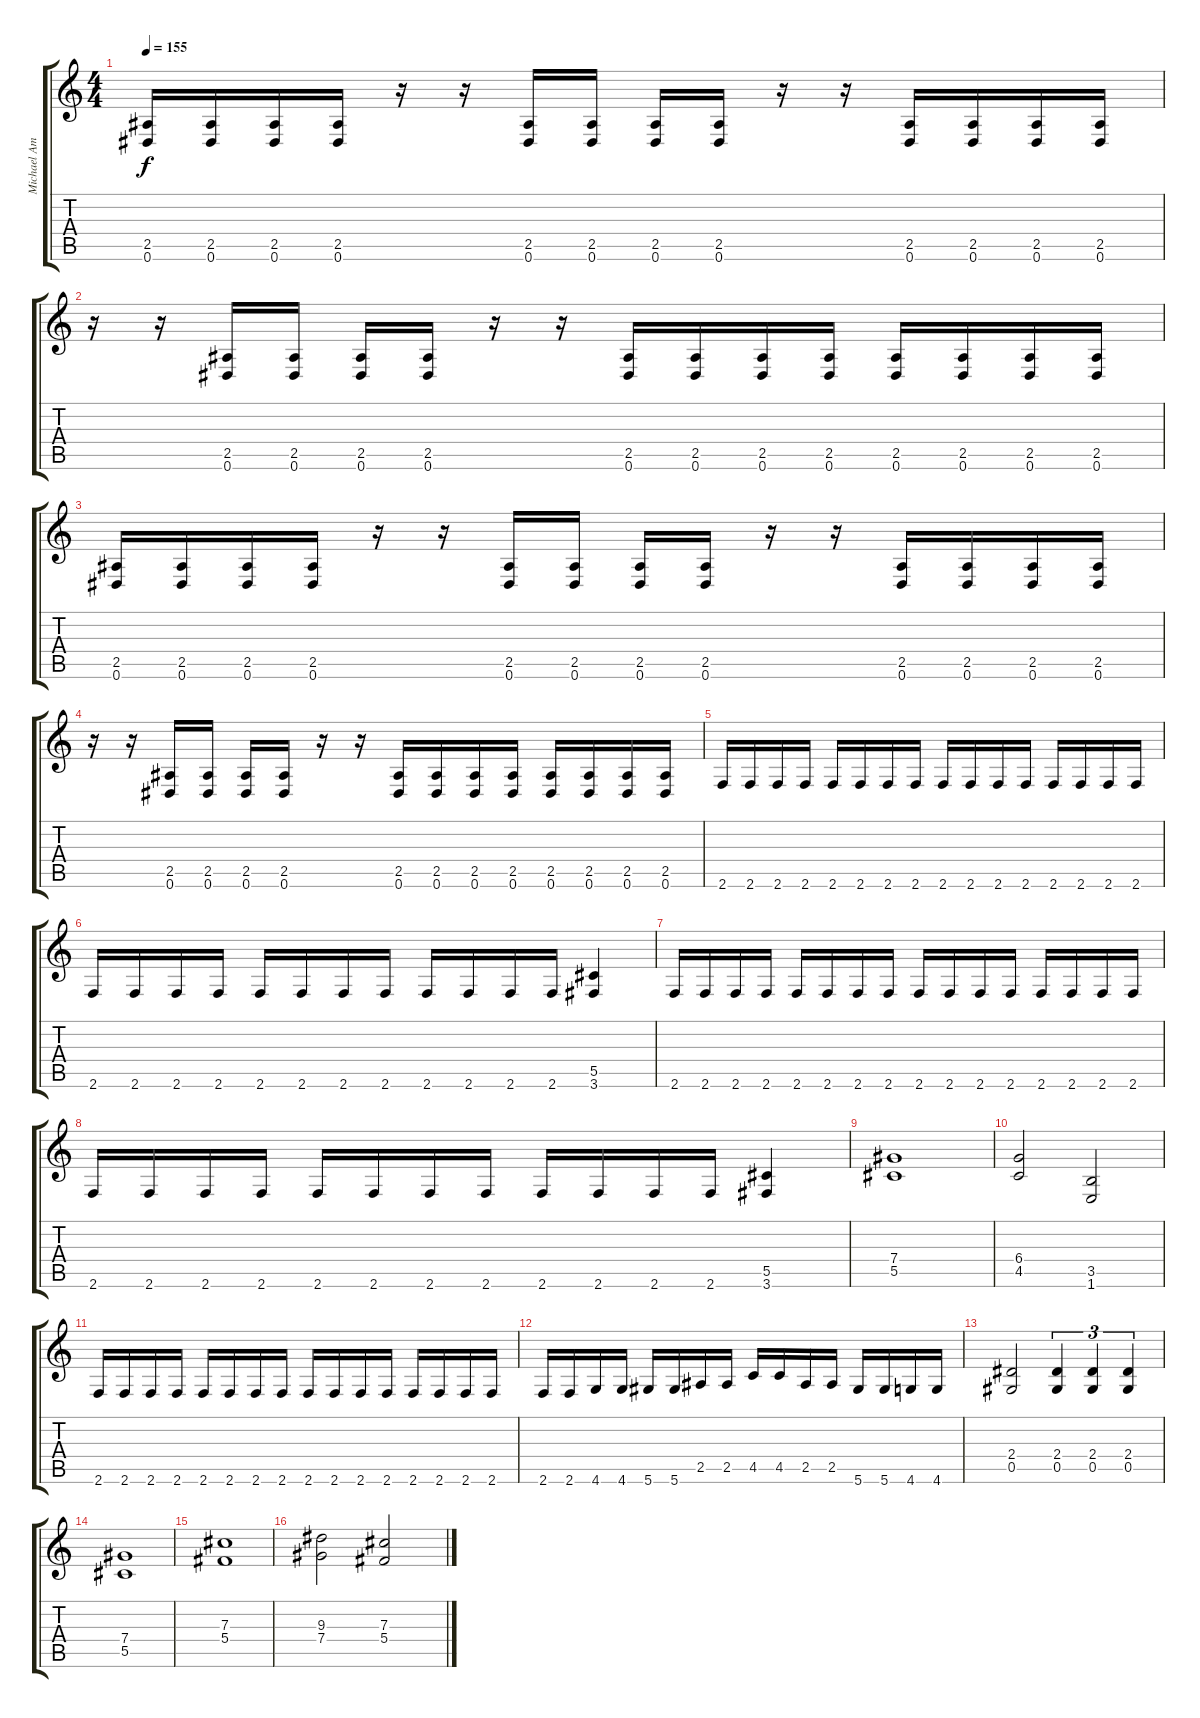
\track ("Michael Amott" "Michael Am") {instrument distortionguitar}
\staff {score tabs}
\tuning (Eb4 Bb3 Gb3 Db3 Ab2 Eb2) {hide}
\ts (4 4)
\tempo 155
\clef g2
\ks c
(2.5 0.6).16{dy f} (2.5 0.6).16 (2.5 0.6).16 (2.5 0.6).16 r.16 r.16 (2.5 0.6).16 (2.5 0.6).16 (2.5 0.6).16 (2.5 0.6).16 r.16 r.16 (2.5 0.6).16 (2.5 0.6).16 (2.5 0.6).16 (2.5 0.6).16 |
r.16 r.16 (2.5 0.6).16 (2.5 0.6).16 (2.5 0.6).16 (2.5 0.6).16 r.16 r.16 (2.5 0.6).16 (2.5 0.6).16 (2.5 0.6).16 (2.5 0.6).16 (2.5 0.6).16 (2.5 0.6).16 (2.5 0.6).16 (2.5 0.6).16 |
(2.5 0.6).16 (2.5 0.6).16 (2.5 0.6).16 (2.5 0.6).16 r.16 r.16 (2.5 0.6).16 (2.5 0.6).16 (2.5 0.6).16 (2.5 0.6).16 r.16 r.16 (2.5 0.6).16 (2.5 0.6).16 (2.5 0.6).16 (2.5 0.6).16 |
r.16 r.16 (2.5 0.6).16 (2.5 0.6).16 (2.5 0.6).16 (2.5 0.6).16 r.16 r.16 (2.5 0.6).16 (2.5 0.6).16 (2.5 0.6).16 (2.5 0.6).16 (2.5 0.6).16 (2.5 0.6).16 (2.5 0.6).16 (2.5 0.6).16 |
2.6.16 2.6.16 2.6.16 2.6.16 2.6.16 2.6.16 2.6.16 2.6.16 2.6.16 2.6.16 2.6.16 2.6.16 2.6.16 2.6.16 2.6.16 2.6.16 |
2.6.16 2.6.16 2.6.16 2.6.16 2.6.16 2.6.16 2.6.16 2.6.16 2.6.16 2.6.16 2.6.16 2.6.16 (5.5 3.6).4 |
2.6.16 2.6.16 2.6.16 2.6.16 2.6.16 2.6.16 2.6.16 2.6.16 2.6.16 2.6.16 2.6.16 2.6.16 2.6.16 2.6.16 2.6.16 2.6.16 |
2.6.16 2.6.16 2.6.16 2.6.16 2.6.16 2.6.16 2.6.16 2.6.16 2.6.16 2.6.16 2.6.16 2.6.16 (5.5 3.6).4 |
(7.4 5.5).1 |
(6.4 4.5).2 (3.5 1.6).2 |
2.6.16 2.6.16 2.6.16 2.6.16 2.6.16 2.6.16 2.6.16 2.6.16 2.6.16 2.6.16 2.6.16 2.6.16 2.6.16 2.6.16 2.6.16 2.6.16 |
2.6.16 2.6.16 4.6.16 4.6.16 5.6.16 5.6.16 2.5.16 2.5.16 4.5.16 4.5.16 2.5.16 2.5.16 5.6.16 5.6.16 4.6.16 4.6.16 |
(2.4 0.5).2 (2.4 0.5).4{tu (3 2)} (2.4 0.5).4{tu (3 2)} (2.4 0.5).4{tu (3 2)} |
(7.4 5.5).1 |
(7.3 5.4).1 |
(9.3 7.4).2 (7.3 5.4).2
